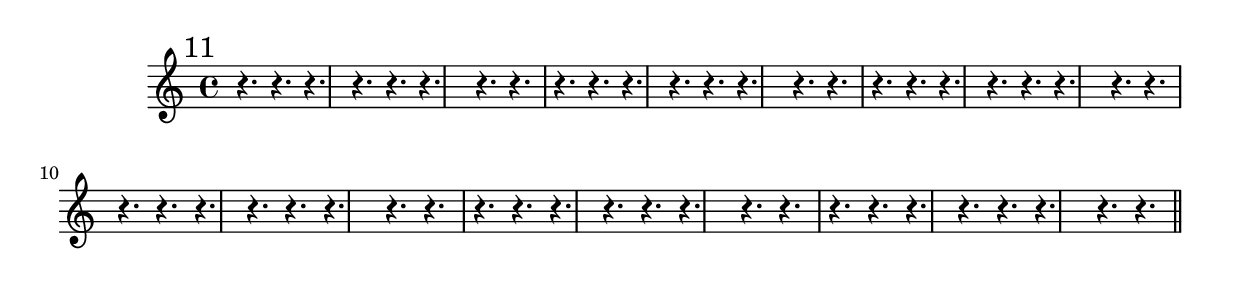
%%  undicesimo_flauto.ly
%%  Copyright (c) 2011 Benjamin Coudrin <benjamin.coudrin@gmail.com>
%%                All Rights Reserved
%%
%%  Copyleft :
%%  This program is free software. It comes without any warranty, to
%%  the extent permitted by applicable law. You can redistribute it
%%  and/or modify it under the terms of the Do What The Fuck You Want
%%  To Public License, Version 2, as published by Sam Hocevar. See
%%  http://sam.zoy.org/wtfpl/COPYING for more details.

\time 9/8
\relative c'' {
  \mark \markup "11"
  r4. r4. r4.
  r4. r4. r4.
  r4. r4. r4.
  r4. r4. r4.
  r4. r4. r4.
  r4. r4. r4.
  r4. r4. r4.
  r4. r4. r4.
  r4. r4. r4.
  r4. r4. r4.
  r4. r4. r4.
  r4. r4. r4.
  r4. r4. r4.
  r4. r4. r4.
  r4. r4. r4.
  r4. r4. r4.
  
  \bar "||"
  \break
}